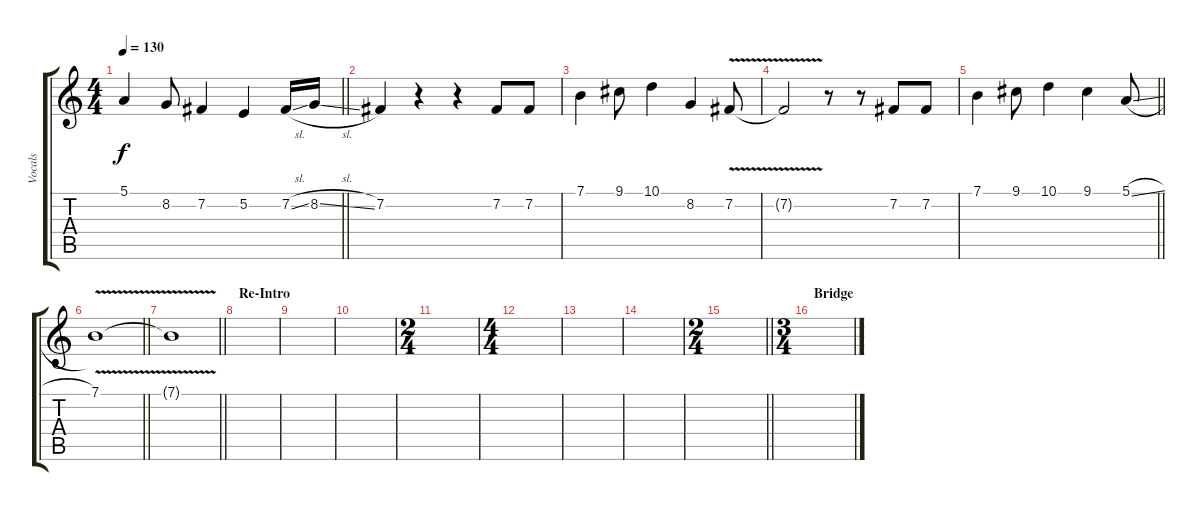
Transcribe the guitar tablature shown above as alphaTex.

\track ("Vocals" "Vocals") {instrument altosax}
\staff {score tabs}
\tuning (E4 B3 G3 D3 A2 E2) {hide}
\ts (4 4)
\tempo 130
\clef g2
\barLineRight lightlight
\ks c
5.1.4{dy f} 8.2.8 7.2.4 5.2.4 7.2{sl}.16 8.2{sl}.16 |
7.2.4 r.4 r.4 7.2.8 7.2.8 |
7.1.4 9.1.8 10.1.4 8.2.4 7.2{v}.8 |
7.2{t}.2 r.8 r.8 7.2.8 7.2.8 |
\barLineRight lightlight
7.1.4 9.1.8 10.1.4 9.1.4 5.1{sl}.8 |
\barLineRight lightlight
7.1{v}.1 |
\barLineRight lightlight
7.1{t}.1 |
\section ("" "Re-Intro")
|
|
|
\ts (2 4)
|
\ts (4 4)
|
|
|
\ts (2 4)
\barLineRight lightlight
|
\ts (3 4)
\section ("" "Bridge")
